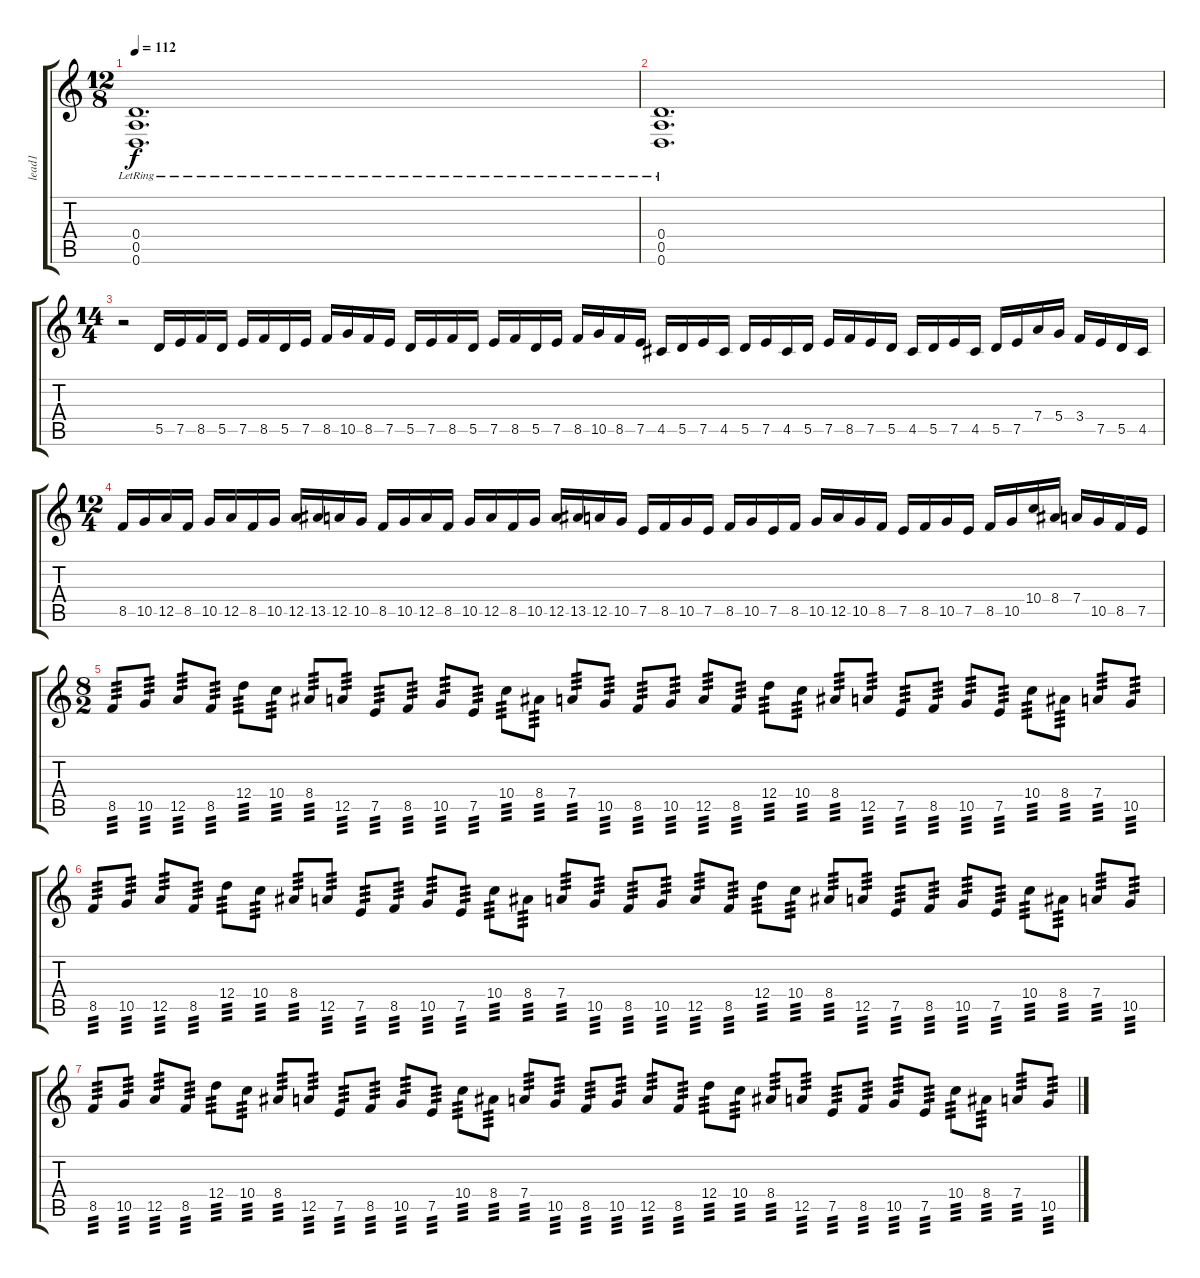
\track ("lead1" "lead1") {instrument distortionguitar}
\staff {score tabs}
\tuning (E4 B3 G3 D3 A2 D2) {hide}
\ts (12 8)
\tempo 112
\clef g2
\ks c
(0.4{lr} 0.5{lr} 0.6{lr}).1{d dy f} |
(0.4{lr} 0.5{lr} 0.6{lr}).1{d} |
\ts (14 4)
r.2 5.5.16 7.5.16 8.5.16 5.5.16 7.5.16 8.5.16 5.5.16 7.5.16 8.5.16 10.5.16 8.5.16 7.5.16 5.5.16 7.5.16 8.5.16 5.5.16 7.5.16 8.5.16 5.5.16 7.5.16 8.5.16 10.5.16 8.5.16 7.5.16 4.5.16 5.5.16 7.5.16 4.5.16 5.5.16 7.5.16 4.5.16 5.5.16 7.5.16 8.5.16 7.5.16 5.5.16 4.5.16 5.5.16 7.5.16 4.5.16 5.5.16 7.5.16 7.4.16 5.4.16 3.4.16 7.5.16 5.5.16 4.5.16 |
\ts (12 4)
8.5.16 10.5.16 12.5.16 8.5.16 10.5.16 12.5.16 8.5.16 10.5.16 12.5.16 13.5.16 12.5.16 10.5.16 8.5.16 10.5.16 12.5.16 8.5.16 10.5.16 12.5.16 8.5.16 10.5.16 12.5.16 13.5.16 12.5.16 10.5.16 7.5.16 8.5.16 10.5.16 7.5.16 8.5.16 10.5.16 7.5.16 8.5.16 10.5.16 12.5.16 10.5.16 8.5.16 7.5.16 8.5.16 10.5.16 7.5.16 8.5.16 10.5.16 10.4.16 8.4.16 7.4.16 10.5.16 8.5.16 7.5.16 |
\ts (8 2)
8.5.8{tp 3} 10.5.8{tp 3} 12.5.8{tp 3} 8.5.8{tp 3} 12.4.8{tp 3} 10.4.8{tp 3} 8.4.8{tp 3} 12.5.8{tp 3} 7.5.8{tp 3} 8.5.8{tp 3} 10.5.8{tp 3} 7.5.8{tp 3} 10.4.8{tp 3} 8.4.8{tp 3} 7.4.8{tp 3} 10.5.8{tp 3} 8.5.8{tp 3} 10.5.8{tp 3} 12.5.8{tp 3} 8.5.8{tp 3} 12.4.8{tp 3} 10.4.8{tp 3} 8.4.8{tp 3} 12.5.8{tp 3} 7.5.8{tp 3} 8.5.8{tp 3} 10.5.8{tp 3} 7.5.8{tp 3} 10.4.8{tp 3} 8.4.8{tp 3} 7.4.8{tp 3} 10.5.8{tp 3} |
8.5.8{tp 3} 10.5.8{tp 3} 12.5.8{tp 3} 8.5.8{tp 3} 12.4.8{tp 3} 10.4.8{tp 3} 8.4.8{tp 3} 12.5.8{tp 3} 7.5.8{tp 3} 8.5.8{tp 3} 10.5.8{tp 3} 7.5.8{tp 3} 10.4.8{tp 3} 8.4.8{tp 3} 7.4.8{tp 3} 10.5.8{tp 3} 8.5.8{tp 3} 10.5.8{tp 3} 12.5.8{tp 3} 8.5.8{tp 3} 12.4.8{tp 3} 10.4.8{tp 3} 8.4.8{tp 3} 12.5.8{tp 3} 7.5.8{tp 3} 8.5.8{tp 3} 10.5.8{tp 3} 7.5.8{tp 3} 10.4.8{tp 3} 8.4.8{tp 3} 7.4.8{tp 3} 10.5.8{tp 3} |
8.5.8{tp 3} 10.5.8{tp 3} 12.5.8{tp 3} 8.5.8{tp 3} 12.4.8{tp 3} 10.4.8{tp 3} 8.4.8{tp 3} 12.5.8{tp 3} 7.5.8{tp 3} 8.5.8{tp 3} 10.5.8{tp 3} 7.5.8{tp 3} 10.4.8{tp 3} 8.4.8{tp 3} 7.4.8{tp 3} 10.5.8{tp 3} 8.5.8{tp 3} 10.5.8{tp 3} 12.5.8{tp 3} 8.5.8{tp 3} 12.4.8{tp 3} 10.4.8{tp 3} 8.4.8{tp 3} 12.5.8{tp 3} 7.5.8{tp 3} 8.5.8{tp 3} 10.5.8{tp 3} 7.5.8{tp 3} 10.4.8{tp 3} 8.4.8{tp 3} 7.4.8{tp 3} 10.5.8{tp 3}
